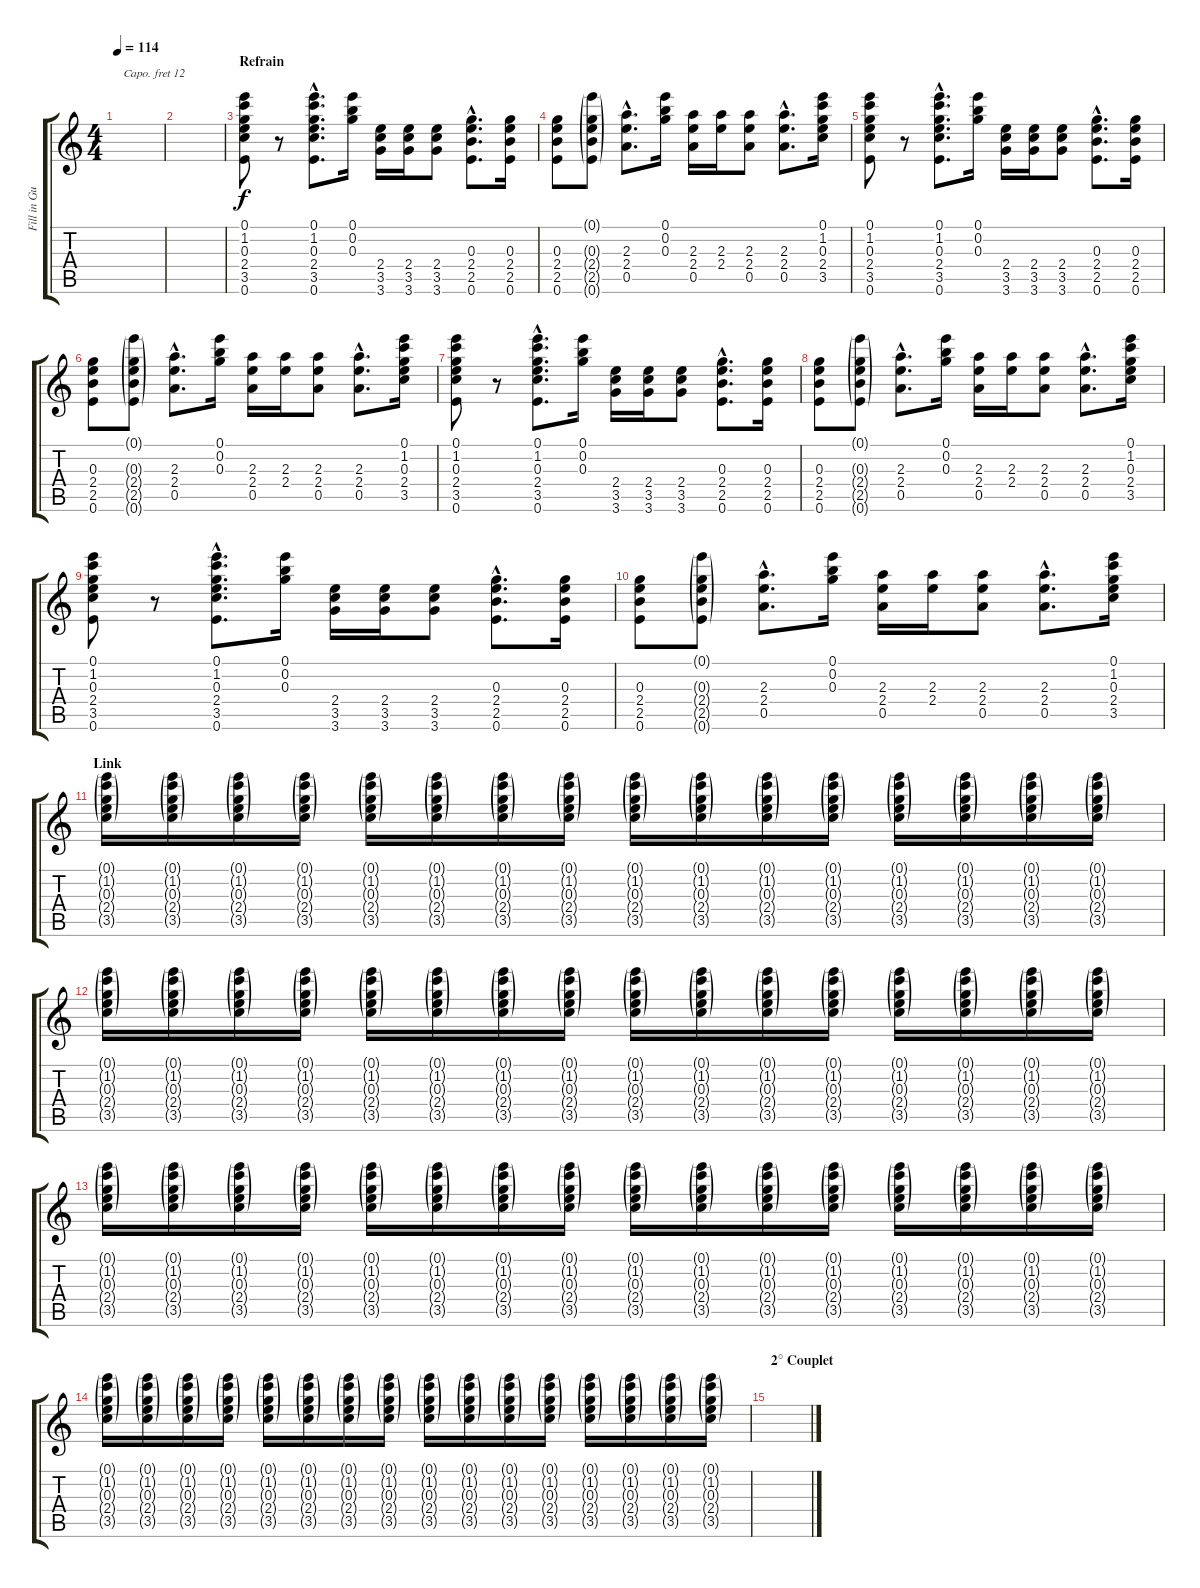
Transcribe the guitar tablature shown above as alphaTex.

\track ("Fill in Guitar" "Fill in Gu") {instrument distortionguitar}
\staff {score tabs}
\capo 12
\tuning (E4 B3 G3 D3 A2 E2) {hide}
\ts (4 4)
\tempo 114
\clef g2
\ks c
|
|
\section ("" "Refrain")
(0.1 1.2 0.3 2.4 3.5 0.6).8 r.8 (0.1{hac} 1.2{hac} 0.3{hac} 2.4{hac} 3.5{hac} 0.6{hac}).8{d} (0.1 0.2 0.3).16 (2.4 3.5 3.6).16 (2.4 3.5 3.6).16 (2.4 3.5 3.6).8 (0.3{hac} 2.4{hac} 2.5{hac} 0.6{hac}).8{d} (0.3 2.4 2.5 0.6).16 |
(0.3 2.4 2.5 0.6).8 (0.1{g} 0.3{g} 2.4{g} 2.5{g} 0.6{g}).8 (2.3{hac} 2.4{hac} 0.5{hac}).8{d} (0.1 0.2 0.3).16 (2.3 2.4 0.5).16 (2.3 2.4).16 (2.3 2.4 0.5).8 (2.3{hac} 2.4{hac} 0.5{hac}).8{d} (0.1 1.2 0.3 2.4 3.5).16 |
(0.1 1.2 0.3 2.4 3.5 0.6).8 r.8 (0.1{hac} 1.2{hac} 0.3{hac} 2.4{hac} 3.5{hac} 0.6{hac}).8{d} (0.1 0.2 0.3).16 (2.4 3.5 3.6).16 (2.4 3.5 3.6).16 (2.4 3.5 3.6).8 (0.3{hac} 2.4{hac} 2.5{hac} 0.6{hac}).8{d} (0.3 2.4 2.5 0.6).16 |
(0.3 2.4 2.5 0.6).8 (0.1{g} 0.3{g} 2.4{g} 2.5{g} 0.6{g}).8 (2.3{hac} 2.4{hac} 0.5{hac}).8{d} (0.1 0.2 0.3).16 (2.3 2.4 0.5).16 (2.3 2.4).16 (2.3 2.4 0.5).8 (2.3{hac} 2.4{hac} 0.5{hac}).8{d} (0.1 1.2 0.3 2.4 3.5).16 |
(0.1 1.2 0.3 2.4 3.5 0.6).8 r.8 (0.1{hac} 1.2{hac} 0.3{hac} 2.4{hac} 3.5{hac} 0.6{hac}).8{d} (0.1 0.2 0.3).16 (2.4 3.5 3.6).16 (2.4 3.5 3.6).16 (2.4 3.5 3.6).8 (0.3{hac} 2.4{hac} 2.5{hac} 0.6{hac}).8{d} (0.3 2.4 2.5 0.6).16 |
(0.3 2.4 2.5 0.6).8 (0.1{g} 0.3{g} 2.4{g} 2.5{g} 0.6{g}).8 (2.3{hac} 2.4{hac} 0.5{hac}).8{d} (0.1 0.2 0.3).16 (2.3 2.4 0.5).16 (2.3 2.4).16 (2.3 2.4 0.5).8 (2.3{hac} 2.4{hac} 0.5{hac}).8{d} (0.1 1.2 0.3 2.4 3.5).16 |
(0.1 1.2 0.3 2.4 3.5 0.6).8 r.8 (0.1{hac} 1.2{hac} 0.3{hac} 2.4{hac} 3.5{hac} 0.6{hac}).8{d} (0.1 0.2 0.3).16 (2.4 3.5 3.6).16 (2.4 3.5 3.6).16 (2.4 3.5 3.6).8 (0.3{hac} 2.4{hac} 2.5{hac} 0.6{hac}).8{d} (0.3 2.4 2.5 0.6).16 |
(0.3 2.4 2.5 0.6).8 (0.1{g} 0.3{g} 2.4{g} 2.5{g} 0.6{g}).8 (2.3{hac} 2.4{hac} 0.5{hac}).8{d} (0.1 0.2 0.3).16 (2.3 2.4 0.5).16 (2.3 2.4).16 (2.3 2.4 0.5).8 (2.3{hac} 2.4{hac} 0.5{hac}).8{d} (0.1 1.2 0.3 2.4 3.5).16 |
\section ("" "Link")
(0.1{g} 1.2{g} 0.3{g} 2.4{g} 3.5{g}).16 (0.1{g} 1.2{g} 0.3{g} 2.4{g} 3.5{g}).16 (0.1{g} 1.2{g} 0.3{g} 2.4{g} 3.5{g}).16 (0.1{g} 1.2{g} 0.3{g} 2.4{g} 3.5{g}).16 (0.1{g} 1.2{g} 0.3{g} 2.4{g} 3.5{g}).16 (0.1{g} 1.2{g} 0.3{g} 2.4{g} 3.5{g}).16 (0.1{g} 1.2{g} 0.3{g} 2.4{g} 3.5{g}).16 (0.1{g} 1.2{g} 0.3{g} 2.4{g} 3.5{g}).16 (0.1{g} 1.2{g} 0.3{g} 2.4{g} 3.5{g}).16 (0.1{g} 1.2{g} 0.3{g} 2.4{g} 3.5{g}).16 (0.1{g} 1.2{g} 0.3{g} 2.4{g} 3.5{g}).16 (0.1{g} 1.2{g} 0.3{g} 2.4{g} 3.5{g}).16 (0.1{g} 1.2{g} 0.3{g} 2.4{g} 3.5{g}).16 (0.1{g} 1.2{g} 0.3{g} 2.4{g} 3.5{g}).16 (0.1{g} 1.2{g} 0.3{g} 2.4{g} 3.5{g}).16 (0.1{g} 1.2{g} 0.3{g} 2.4{g} 3.5{g}).16 |
(0.1{g} 1.2{g} 0.3{g} 2.4{g} 3.5{g}).16 (0.1{g} 1.2{g} 0.3{g} 2.4{g} 3.5{g}).16 (0.1{g} 1.2{g} 0.3{g} 2.4{g} 3.5{g}).16 (0.1{g} 1.2{g} 0.3{g} 2.4{g} 3.5{g}).16 (0.1{g} 1.2{g} 0.3{g} 2.4{g} 3.5{g}).16 (0.1{g} 1.2{g} 0.3{g} 2.4{g} 3.5{g}).16 (0.1{g} 1.2{g} 0.3{g} 2.4{g} 3.5{g}).16 (0.1{g} 1.2{g} 0.3{g} 2.4{g} 3.5{g}).16 (0.1{g} 1.2{g} 0.3{g} 2.4{g} 3.5{g}).16 (0.1{g} 1.2{g} 0.3{g} 2.4{g} 3.5{g}).16 (0.1{g} 1.2{g} 0.3{g} 2.4{g} 3.5{g}).16 (0.1{g} 1.2{g} 0.3{g} 2.4{g} 3.5{g}).16 (0.1{g} 1.2{g} 0.3{g} 2.4{g} 3.5{g}).16 (0.1{g} 1.2{g} 0.3{g} 2.4{g} 3.5{g}).16 (0.1{g} 1.2{g} 0.3{g} 2.4{g} 3.5{g}).16 (0.1{g} 1.2{g} 0.3{g} 2.4{g} 3.5{g}).16 |
(0.1{g} 1.2{g} 0.3{g} 2.4{g} 3.5{g}).16 (0.1{g} 1.2{g} 0.3{g} 2.4{g} 3.5{g}).16 (0.1{g} 1.2{g} 0.3{g} 2.4{g} 3.5{g}).16 (0.1{g} 1.2{g} 0.3{g} 2.4{g} 3.5{g}).16 (0.1{g} 1.2{g} 0.3{g} 2.4{g} 3.5{g}).16 (0.1{g} 1.2{g} 0.3{g} 2.4{g} 3.5{g}).16 (0.1{g} 1.2{g} 0.3{g} 2.4{g} 3.5{g}).16 (0.1{g} 1.2{g} 0.3{g} 2.4{g} 3.5{g}).16 (0.1{g} 1.2{g} 0.3{g} 2.4{g} 3.5{g}).16 (0.1{g} 1.2{g} 0.3{g} 2.4{g} 3.5{g}).16 (0.1{g} 1.2{g} 0.3{g} 2.4{g} 3.5{g}).16 (0.1{g} 1.2{g} 0.3{g} 2.4{g} 3.5{g}).16 (0.1{g} 1.2{g} 0.3{g} 2.4{g} 3.5{g}).16 (0.1{g} 1.2{g} 0.3{g} 2.4{g} 3.5{g}).16 (0.1{g} 1.2{g} 0.3{g} 2.4{g} 3.5{g}).16 (0.1{g} 1.2{g} 0.3{g} 2.4{g} 3.5{g}).16 |
(0.1{g} 1.2{g} 0.3{g} 2.4{g} 3.5{g}).16 (0.1{g} 1.2{g} 0.3{g} 2.4{g} 3.5{g}).16 (0.1{g} 1.2{g} 0.3{g} 2.4{g} 3.5{g}).16 (0.1{g} 1.2{g} 0.3{g} 2.4{g} 3.5{g}).16 (0.1{g} 1.2{g} 0.3{g} 2.4{g} 3.5{g}).16 (0.1{g} 1.2{g} 0.3{g} 2.4{g} 3.5{g}).16 (0.1{g} 1.2{g} 0.3{g} 2.4{g} 3.5{g}).16 (0.1{g} 1.2{g} 0.3{g} 2.4{g} 3.5{g}).16 (0.1{g} 1.2{g} 0.3{g} 2.4{g} 3.5{g}).16 (0.1{g} 1.2{g} 0.3{g} 2.4{g} 3.5{g}).16 (0.1{g} 1.2{g} 0.3{g} 2.4{g} 3.5{g}).16 (0.1{g} 1.2{g} 0.3{g} 2.4{g} 3.5{g}).16 (0.1{g} 1.2{g} 0.3{g} 2.4{g} 3.5{g}).16 (0.1{g} 1.2{g} 0.3{g} 2.4{g} 3.5{g}).16 (0.1{g} 1.2{g} 0.3{g} 2.4{g} 3.5{g}).16 (0.1{g} 1.2{g} 0.3{g} 2.4{g} 3.5{g}).16 |
\section ("" "2° Couplet")
